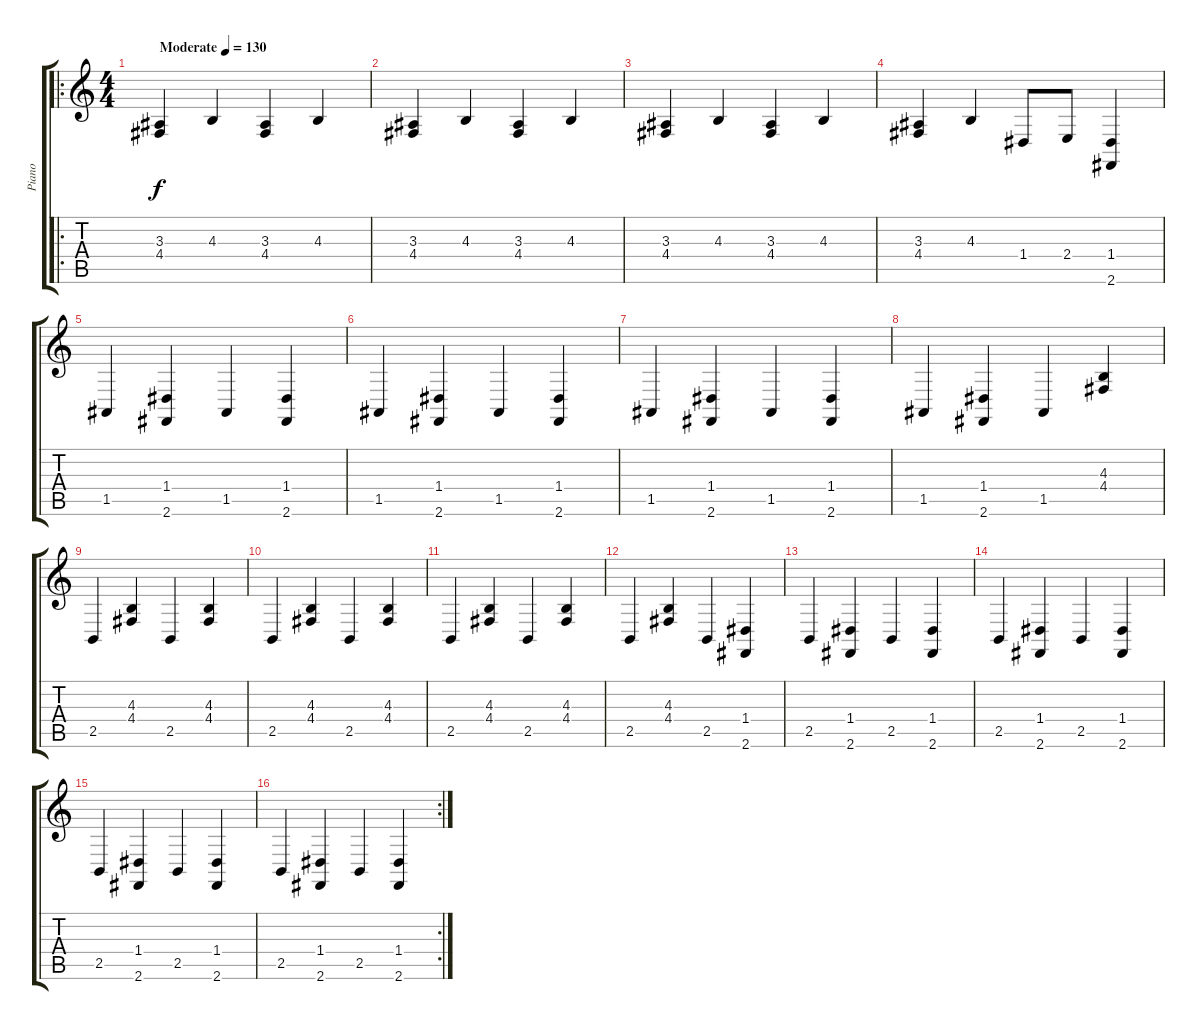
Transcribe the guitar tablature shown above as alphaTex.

\track ("Piano" "Piano") {instrument electricgrandpiano}
\staff {score tabs}
\tuning (E4 B3 G3 D3 A2 E2) {hide}
\ro
\ts (4 4)
\tempo (130 "Moderate")
\clef g2
\ks c
(3.3 4.4).4{dy f instrument electricgrandpiano} 4.3.4 (3.3 4.4).4 4.3.4 |
(3.3 4.4).4 4.3.4 (3.3 4.4).4 4.3.4 |
(3.3 4.4).4 4.3.4 (3.3 4.4).4 4.3.4 |
(3.3 4.4).4 4.3.4 1.4.8 2.4.8 (1.4 2.6).4 |
1.5.4 (1.4 2.6).4 1.5.4 (1.4 2.6).4 |
1.5.4 (1.4 2.6).4 1.5.4 (1.4 2.6).4 |
1.5.4 (1.4 2.6).4 1.5.4 (1.4 2.6).4 |
1.5.4 (1.4 2.6).4 1.5.4 (4.3 4.4).4 |
2.5.4 (4.3 4.4).4 2.5.4 (4.3 4.4).4 |
2.5.4 (4.3 4.4).4 2.5.4 (4.3 4.4).4 |
2.5.4 (4.3 4.4).4 2.5.4 (4.3 4.4).4 |
2.5.4 (4.3 4.4).4 2.5.4 (1.4 2.6).4 |
2.5.4 (1.4 2.6).4 2.5.4 (1.4 2.6).4 |
2.5.4 (1.4 2.6).4 2.5.4 (1.4 2.6).4 |
2.5.4 (1.4 2.6).4 2.5.4 (1.4 2.6).4 |
\rc 2
2.5.4 (1.4 2.6).4 2.5.4 (1.4 2.6).4
